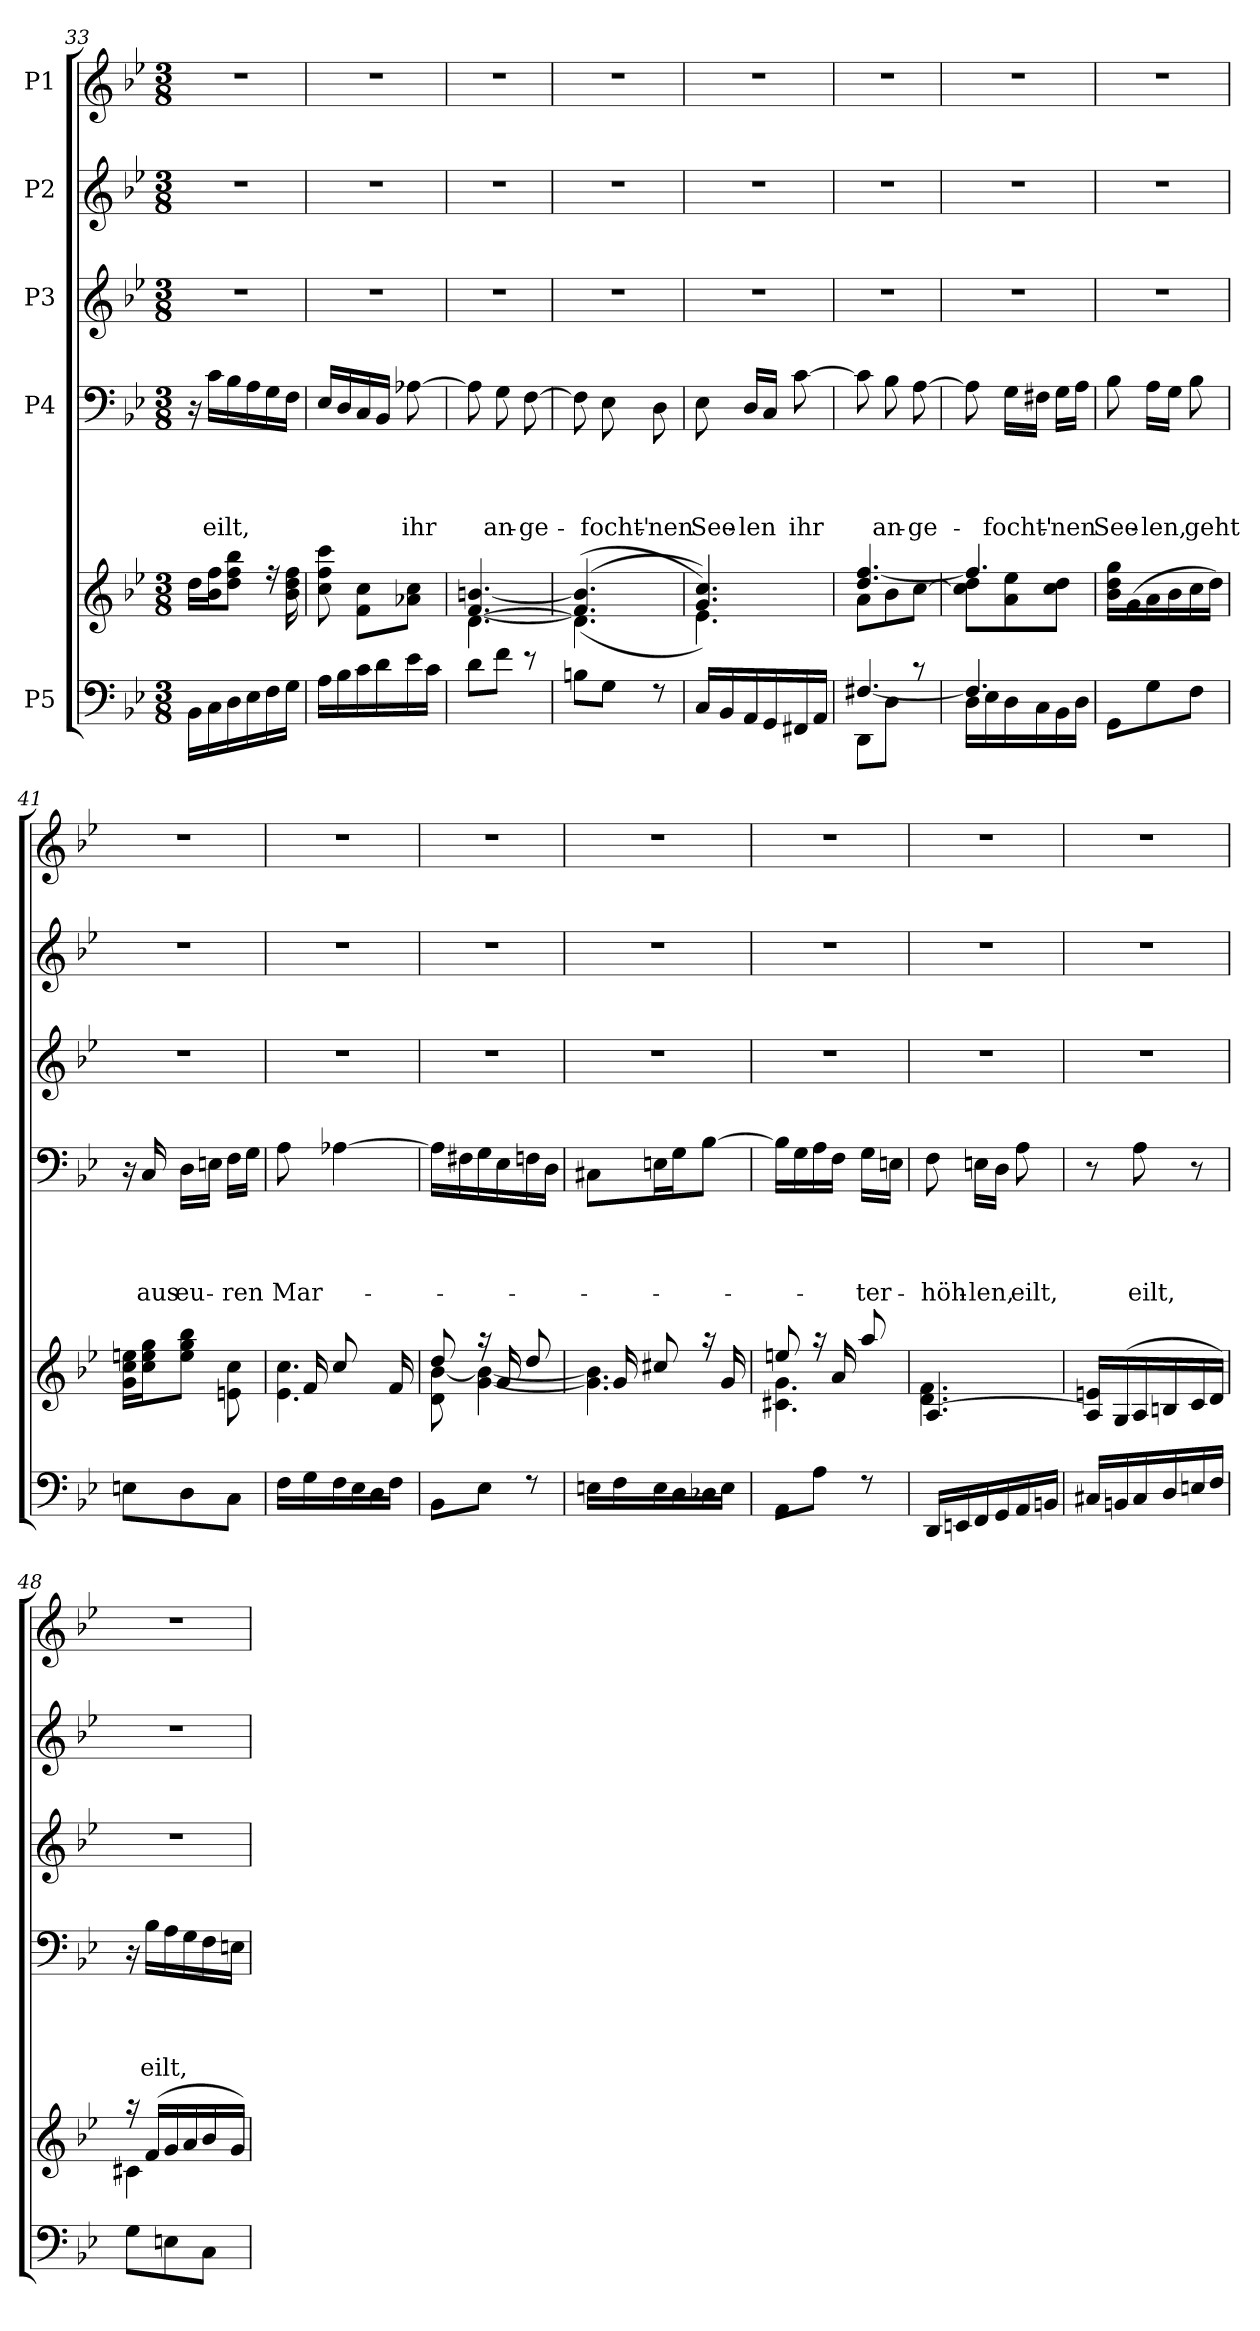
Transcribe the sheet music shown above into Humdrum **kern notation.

**kern	**kern	**kern	**text	**text	**text	**text	**kern	**kern	**kern
*part5	*part5	*part4	*part4	*part4	*part4	*part4	*part3	*part2	*part1
*staff6	*staff5	*staff4	*staff4	*staff4	*staff4	*staff4	*staff3	*staff2	*staff1
*I"P5	*	*I"P4	*	*	*	*	*I"P3	*I"P2	*I"P1
*clefF4	*clefG2	*clefF4	*	*	*	*	*clefG2	*clefG2	*clefG2
*	*	*	*	*	*	*	*ITrd7c12	*	*
*k[b-e-]	*k[b-e-]	*k[b-e-]	*	*	*	*	*k[b-e-]	*k[b-e-]	*k[b-e-]
*B-:	*B-:	*B-:	*	*	*	*	*B-:	*B-:	*B-:
*M3/8	*M3/8	*M3/8	*	*	*	*	*M3/8	*M3/8	*M3/8
=33	=33	=33	=33	=33	=33	=33	=33	=33	=33
*^	*^	*	*	*	*	*	*	*	*
!	!	!	!	!	!	!	!	!	!LO:N:vis=1	!LO:N:vis=1	!LO:N:vis=1
16BB-\LL	4.ryy	16dd\LL	4.ryy	16r	.	.	.	.	4.r	4.r	4.r
!	!	!	!	!	!	!	!	!LO:LY:b	!	!	!
16C\	.	16b-\ 16ff\J	.	16c\LL	.	.	.	eilt,	.	.	.
16D\	.	8dd\ 8ff\ 8bb-\J	.	16B-\	.	.	.	.	.	.	.
16E-\	.	.	.	16A\	.	.	.	.	.	.	.
16F\	.	16r	.	16G\	.	.	.	.	.	.	.
16G\JJ	.	16b-\ 16dd\ 16ff\	.	16F\JJ	.	.	.	.	.	.	.
=34	=34	=34	=34	=34	=34	=34	=34	=34	=34	=34	=34
!	!	!	!	!	!	!	!	!	!LO:N:vis=1	!LO:N:vis=1	!LO:N:vis=1
16A\LL	4.ryy	8cc\ 8ff\ 8ccc\	8ryy	16E-/LL	.	.	.	.	4.r	4.r	4.r
16B-\	.	.	.	16D/	.	.	.	.	.	.	.
16c\	.	4ryy	8f\ 8cc\L	16C/	.	.	.	.	.	.	.
16d\	.	.	.	16BB-/JJ	.	.	.	.	.	.	.
!	!	!	!	!	!	!	!	!LO:LY:b	!	!	!
16e-\	.	.	8a-X\ 8cc\J	[>8A-X\	.	.	.	ihr	.	.	.
16c\JJ	.	.	.	.	.	.	.	.	.	.	.
=35	=35	=35	=35	=35	=35	=35	=35	=35	=35	=35	=35
!	!	!	!	!	!	!	!	!	!LO:N:vis=1	!LO:N:vis=1	!LO:N:vis=1
8d\L	4.ryy	[<4.d\	[>4.f/ [>4.bn/	8A-\]	.	.	.	.	4.r	4.r	4.r
!	!	!	!	!	!	!	!	!LO:LY:b	!	!	!
8f\J	.	.	.	8G\	.	.	.	an-	.	.	.
!	!	!	!	!	!	!	!	!LO:LY:b	!	!	!
8r	.	.	.	[>8F\	.	.	.	-ge-	.	.	.
!!LO:LB:g=z
=36	=36	=36	=36	=36	=36	=36	=36	=36	=36	=36	=36
!	!	!	!	!	!	!	!	!	!LO:N:vis=1	!LO:N:vis=1	!LO:N:vis=1
8Bn\L	4.ryy	(<4.d\]	(>(>4.f/] 4.b/]	8F\]	.	.	.	.	4.r	4.r	4.r
!	!	!	!	!	!	!	!	!LO:LY:b	!	!	!
8G\J	.	.	.	8E-\	.	.	.	-focht'-	.	.	.
!	!	!	!	!	!	!	!	!LO:LY:b	!	!	!
8r	.	.	.	8D\	.	.	.	-nen	.	.	.
=37	=37	=37	=37	=37	=37	=37	=37	=37	=37	=37	=37
!	!	!	!	!	!	!	!	!LO:LY:b	!LO:N:vis=1	!LO:N:vis=1	!LO:N:vis=1
16C/LL	4.ryy	4.e-\)	4.g/ 4.cc/))	8E-\	.	.	.	See-	4.r	4.r	4.r
16BB-/	.	.	.	.	.	.	.	.	.	.	.
!	!	!	!	!	!	!	!	!LO:LY:b	!	!	!
16AA/	.	.	.	16D/LL	.	.	.	-len	.	.	.
16GG/	.	.	.	16C/JJ	.	.	.	.	.	.	.
!	!	!	!	!	!	!	!	!LO:LY:b	!	!	!
16FF#X/	.	.	.	[>8c\	.	.	.	ihr	.	.	.
16AA/JJ	.	.	.	.	.	.	.	.	.	.	.
=38	=38	=38	=38	=38	=38	=38	=38	=38	=38	=38	=38
!	!	!	!	!	!	!	!	!	!LO:N:vis=1	!LO:N:vis=1	!LO:N:vis=1
8DD\L	[>4.F#X/	8a\L	4.dd/ [>4.ff/	8c\]	.	.	.	.	4.r	4.r	4.r
!	!	!	!	!	!	!	!	!LO:LY:b	!	!	!
8D\J	.	8b-\	.	8B-\	.	.	.	an-	.	.	.
!	!	!	!	!	!	!	!	!LO:LY:b	!	!	!
8rc	.	[<8cc\J	.	[>8A\	.	.	.	-ge-	.	.	.
=39	=39	=39	=39	=39	=39	=39	=39	=39	=39	=39	=39
!	!	!	!	!	!	!	!	!	!LO:N:vis=1	!LO:N:vis=1	!LO:N:vis=1
16D\LL	4.F#/]	8cc\] 8dd\L	4.ff/]	8A\]	.	.	.	.	4.r	4.r	4.r
16E-\	.	.	.	.	.	.	.	.	.	.	.
!	!	!	!	!	!	!	!	!LO:LY:b	!	!	!
16D\	.	8a\ 8ee-\	.	16G\LL	.	.	.	-focht'-	.	.	.
16C\	.	.	.	16F#X\JJ	.	.	.	.	.	.	.
!	!	!	!	!	!	!	!	!LO:LY:b	!	!	!
16BB-\	.	8cc\ 8dd\J	.	16G\LL	.	.	.	-nen	.	.	.
16D\JJ	.	.	.	16A\JJ	.	.	.	.	.	.	.
=40	=40	=40	=40	=40	=40	=40	=40	=40	=40	=40	=40
!	!	!	!	!	!	!	!	!LO:LY:b	!LO:N:vis=1	!LO:N:vis=1	!LO:N:vis=1
8GG\L	4.ryy	16b-\ 16dd\ 16gg\LL	4.ryy	8B-\	.	.	.	See-	4.r	4.r	4.r
.	.	(>16g\	.	.	.	.	.	.	.	.	.
!	!	!	!	!	!	!	!	!LO:LY:b	!	!	!
8G\	.	16a\	.	16A\LL	.	.	.	-len,	.	.	.
.	.	16b-\	.	16G\JJ	.	.	.	.	.	.	.
!	!	!	!	!	!	!	!	!LO:LY:b	!	!	!
8F\J	.	16cc\	.	8B-\	.	.	.	geht	.	.	.
.	.	16dd\JJ)	.	.	.	.	.	.	.	.	.
=41	=41	=41	=41	=41	=41	=41	=41	=41	=41	=41	=41
!	!	!	!	!	!	!	!	!	!LO:N:vis=1	!LO:N:vis=1	!LO:N:vis=1
8En\L	4.ryy	16g\ 16cc\ 16een\LL	4.ryy	16r	.	.	.	.	4.r	4.r	4.r
!	!	!	!	!	!	!	!	!LO:LY:b	!	!	!
.	.	16cc\ 16ee\ 16gg\J	.	16C/	.	.	.	aus	.	.	.
!	!	!	!	!	!	!	!	!LO:LY:b	!	!	!
8D\	.	8ee\ 8gg\ 8bb-\J	.	16D\LL	.	.	.	eu-	.	.	.
.	.	.	.	16En\JJ	.	.	.	.	.	.	.
!	!	!	!	!	!	!	!	!LO:LY:b	!	!	!
8C\J	.	8en\ 8cc\	.	16F\LL	.	.	.	-ren	.	.	.
.	.	.	.	16G\JJ	.	.	.	.	.	.	.
!!LO:PB:g=z
=42	=42	=42	=42	=42	=42	=42	=42	=42	=42	=42	=42
!	!	!	!	!	!	!	!	!LO:LY:b	!LO:N:vis=1	!LO:N:vis=1	!LO:N:vis=1
16F\LL	4.ryy	16ryy	4.e-\ 4.cc\	8A\	.	.	.	Mar-	4.r	4.r	4.r
16G\	.	16f/	.	.	.	.	.	.	.	.	.
16F\	.	8cc/	.	[>4A-X\	.	.	.	.	.	.	.
16E-\	.	.	.	.	.	.	.	.	.	.	.
16D\	.	16ryy	.	.	.	.	.	.	.	.	.
16F\JJ	.	16f/	.	.	.	.	.	.	.	.	.
=43	=43	=43	=43	=43	=43	=43	=43	=43	=43	=43	=43
!	!	!	!	!	!	!	!	!	!LO:N:vis=1	!LO:N:vis=1	!LO:N:vis=1
8BB-\L	4.ryy	8dd/	8d\ [>8b-\	16A-\LL]	.	.	.	.	4.r	4.r	4.r
.	.	.	.	16F#X\	.	.	.	.	.	.	.
8E-\J	.	16raa	[<4g\ 4b-\_	16G\	.	.	.	.	.	.	.
.	.	16g/	.	16E-\	.	.	.	.	.	.	.
8r	.	8dd/	.	16Fn\	.	.	.	.	.	.	.
.	.	.	.	16D\JJ	.	.	.	.	.	.	.
=44	=44	=44	=44	=44	=44	=44	=44	=44	=44	=44	=44
!	!	!	!	!	!	!	!	!	!LO:N:vis=1	!LO:N:vis=1	!LO:N:vis=1
16En\LL	4.ryy	16ryy	4.g\] 4.b-\]	8C#X\L	.	.	.	.	4.r	4.r	4.r
16F\	.	16g/	.	.	.	.	.	.	.	.	.
16E\	.	8cc#X/	.	16En\L	.	.	.	.	.	.	.
16D\	.	.	.	16G\J	.	.	.	.	.	.	.
16D-X\	.	16raa	.	[>8B-\J	.	.	.	.	.	.	.
16E\JJ	.	16g/	.	.	.	.	.	.	.	.	.
=45	=45	=45	=45	=45	=45	=45	=45	=45	=45	=45	=45
!	!	!	!	!	!	!	!	!	!LO:N:vis=1	!LO:N:vis=1	!LO:N:vis=1
8AA\L	4.ryy	8een/	4.c#X\ 4.g\	16B-\LL]	.	.	.	.	4.r	4.r	4.r
.	.	.	.	16G\	.	.	.	.	.	.	.
8A\J	.	16raa	.	16A\	.	.	.	.	.	.	.
.	.	16a/	.	16F\JJ	.	.	.	.	.	.	.
!	!	!	!	!	!	!	!	!LO:LY:b	!	!	!
8r	.	8aa/	.	16G\LL	.	.	.	-ter-	.	.	.
.	.	.	.	16En\JJ	.	.	.	.	.	.	.
=46	=46	=46	=46	=46	=46	=46	=46	=46	=46	=46	=46
!	!	!	!	!	!	!	!	!LO:LY:b	!LO:N:vis=1	!LO:N:vis=1	!LO:N:vis=1
16DD/LL	4.ryy	[<4.A/	4.d\ 4.f\	8F\	.	.	.	-höh-	4.r	4.r	4.r
16EEn/	.	.	.	.	.	.	.	.	.	.	.
!	!	!	!	!	!	!	!	!LO:LY:b	!	!	!
16FF/	.	.	.	16En\LL	.	.	.	-len,	.	.	.
16GG/	.	.	.	16D\JJ	.	.	.	.	.	.	.
!	!	!	!	!	!	!	!	!LO:LY:b	!	!	!
16AA/	.	.	.	8A\	.	.	.	eilt,	.	.	.
16BBn/JJ	.	.	.	.	.	.	.	.	.	.	.
=47	=47	=47	=47	=47	=47	=47	=47	=47	=47	=47	=47
!	!	!	!	!	!	!	!	!	!LO:N:vis=1	!LO:N:vis=1	!LO:N:vis=1
16C#X/LL	4.ryy	16A/] 16en/LL	4.ryy	8r	.	.	.	.	4.r	4.r	4.r
16BBn/	.	(<16G/	.	.	.	.	.	.	.	.	.
!	!	!	!	!	!	!	!	!LO:LY:b	!	!	!
16C#/	.	16A/	.	8A\	.	.	.	eilt,	.	.	.
16D/	.	16Bn/	.	.	.	.	.	.	.	.	.
16En/	.	16c/	.	8r	.	.	.	.	.	.	.
16F/JJ	.	16d/JJ)	.	.	.	.	.	.	.	.	.
=48	=48	=48	=48	=48	=48	=48	=48	=48	=48	=48	=48
!	!	!	!	!	!	!	!	!	!LO:N:vis=1	!LO:N:vis=1	!LO:N:vis=1
8G\L	4.ryy	16raa	4c#X\	16r	.	.	.	.	4.r	4.r	4.r
!	!	!	!	!	!	!	!	!LO:LY:b	!	!	!
.	.	(>16f/LL	.	16B-\LL	.	.	.	eilt,	.	.	.
8En\	.	16g/	.	16A\	.	.	.	.	.	.	.
.	.	16a/	.	16G\	.	.	.	.	.	.	.
8C\J	.	16b-/	8ryy	16F\	.	.	.	.	.	.	.
.	.	16g/JJ)	.	16En\JJ	.	.	.	.	.	.	.
*v	*v	*	*	*	*	*	*	*	*	*	*
*	*v	*v	*	*	*	*	*	*	*	*
=	=	=	=	=	=	=	=	=	=
*-	*-	*-	*-	*-	*-	*-	*-	*-	*-
